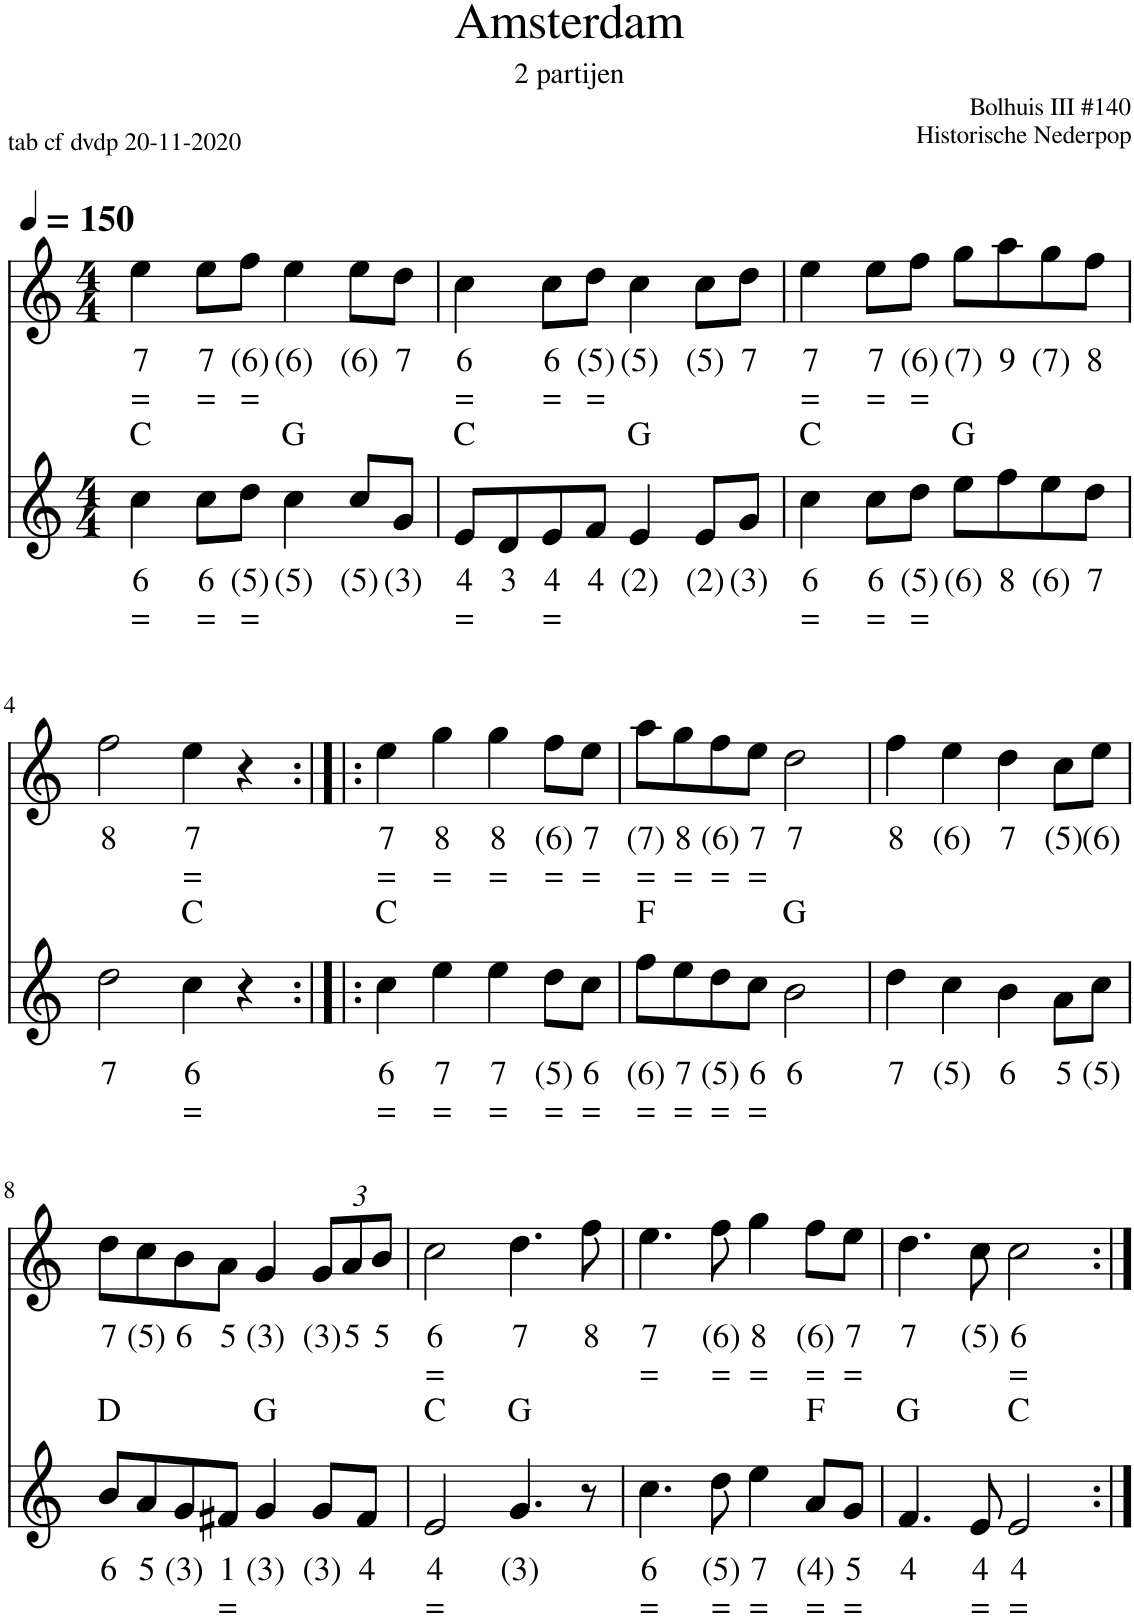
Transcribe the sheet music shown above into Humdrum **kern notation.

**kern	**text	**text	**kern	**text	**text	**text
*part2	*part2	*part2	*part1	*part1	*part1	*part1
*staff2	*staff2	*staff2	*staff1	*staff1	*staff1	*staff1
*I"Stem	*	*	*I"Piano	*	*	*
*clefG2	*	*	*clefG2	*	*	*
*k[]	*	*	*k[]	*	*	*
*M4/4	*	*	*M4/4	*	*	*
*MM150	*	*	*MM150	*	*	*
=1	=1	=1	=1	=1	=1	=1
!	!LO:LY:b	!LO:LY:b	!	!LO:LY:b	!LO:LY:b	!LO:LY:b
4cc\	6	=	4ee\	7	=	C
!	!LO:LY:b	!LO:LY:b	!	!LO:LY:b	!LO:LY:b	!
8cc\L	6	=	8ee\L	7	=	.
!	!LO:LY:b	!LO:LY:b	!	!LO:LY:b	!LO:LY:b	!
8dd\J	(5)	=	8ff\J	(6)	=	.
!	!LO:LY:b	!	!	!LO:LY:b	!	!LO:LY:b
4cc\	(5)	.	4ee\	(6)	.	G
!	!LO:LY:b	!	!	!LO:LY:b	!	!
8cc/L	(5)	.	8ee\L	(6)	.	.
!	!LO:LY:b	!	!	!LO:LY:b	!	!
8g/J	(3)	.	8dd\J	7	.	.
=2	=2	=2	=2	=2	=2	=2
!	!LO:LY:b	!LO:LY:b	!	!LO:LY:b	!LO:LY:b	!LO:LY:b
8e/L	4	=	4cc\	6	=	C
!	!LO:LY:b	!	!	!	!	!
8d/	3	.	.	.	.	.
!	!LO:LY:b	!LO:LY:b	!	!LO:LY:b	!LO:LY:b	!
8e/	4	=	8cc\L	6	=	.
!	!LO:LY:b	!	!	!LO:LY:b	!LO:LY:b	!
8f/J	4	.	8dd\J	(5)	=	.
!	!LO:LY:b	!	!	!LO:LY:b	!	!LO:LY:b
4e/	(2)	.	4cc\	(5)	.	G
!	!LO:LY:b	!	!	!LO:LY:b	!	!
8e/L	(2)	.	8cc\L	(5)	.	.
!	!LO:LY:b	!	!	!LO:LY:b	!	!
8g/J	(3)	.	8dd\J	7	.	.
=3	=3	=3	=3	=3	=3	=3
!	!LO:LY:b	!LO:LY:b	!	!LO:LY:b	!LO:LY:b	!LO:LY:b
4cc\	6	=	4ee\	7	=	C
!	!LO:LY:b	!LO:LY:b	!	!LO:LY:b	!LO:LY:b	!
8cc\L	6	=	8ee\L	7	=	.
!	!LO:LY:b	!LO:LY:b	!	!LO:LY:b	!LO:LY:b	!
8dd\J	(5)	=	8ff\J	(6)	=	.
!	!LO:LY:b	!	!	!LO:LY:b	!	!LO:LY:b
8ee\L	(6)	.	8gg\L	(7)	.	G
!	!LO:LY:b	!	!	!LO:LY:b	!	!
8ff\	8	.	8aa\	9	.	.
!	!LO:LY:b	!	!	!LO:LY:b	!	!
8ee\	(6)	.	8gg\	(7)	.	.
!	!LO:LY:b	!	!	!LO:LY:b	!	!
8dd\J	7	.	8ff\J	8	.	.
!!LO:LB:g=z
=4	=4	=4	=4	=4	=4	=4
!	!LO:LY:b	!	!	!LO:LY:b	!	!
2dd\	7	.	2ff\	8	.	.
!	!LO:LY:b	!LO:LY:b	!	!LO:LY:b	!LO:LY:b	!LO:LY:b
4cc\	6	=	4ee\	7	=	C
4r	.	.	4r	.	.	.
=5:|!|:	=5:|!|:	=5:|!|:	=5:|!|:	=5:|!|:	=5:|!|:	=5:|!|:
!	!LO:LY:b	!LO:LY:b	!	!LO:LY:b	!LO:LY:b	!LO:LY:b
4cc\	6	=	4ee\	7	=	C
!	!LO:LY:b	!LO:LY:b	!	!LO:LY:b	!LO:LY:b	!
4ee\	7	=	4gg\	8	=	.
!	!LO:LY:b	!LO:LY:b	!	!LO:LY:b	!LO:LY:b	!
4ee\	7	=	4gg\	8	=	.
!	!LO:LY:b	!LO:LY:b	!	!LO:LY:b	!LO:LY:b	!
8dd\L	(5)	=	8ff\L	(6)	=	.
!	!LO:LY:b	!LO:LY:b	!	!LO:LY:b	!LO:LY:b	!
8cc\J	6	=	8ee\J	7	=	.
=6	=6	=6	=6	=6	=6	=6
!	!LO:LY:b	!LO:LY:b	!	!LO:LY:b	!LO:LY:b	!LO:LY:b
8ff\L	(6)	=	8aa\L	(7)	=	F
!	!LO:LY:b	!LO:LY:b	!	!LO:LY:b	!LO:LY:b	!
8ee\	7	=	8gg\	8	=	.
!	!LO:LY:b	!LO:LY:b	!	!LO:LY:b	!LO:LY:b	!
8dd\	(5)	=	8ff\	(6)	=	.
!	!LO:LY:b	!LO:LY:b	!	!LO:LY:b	!LO:LY:b	!
8cc\J	6	=	8ee\J	7	=	.
!	!LO:LY:b	!	!	!LO:LY:b	!	!LO:LY:b
2b\	6	.	2dd\	7	.	G
=7	=7	=7	=7	=7	=7	=7
!	!LO:LY:b	!	!	!LO:LY:b	!	!
4dd\	7	.	4ff\	8	.	.
!	!LO:LY:b	!	!	!LO:LY:b	!	!
4cc\	(5)	.	4ee\	(6)	.	.
!	!LO:LY:b	!	!	!LO:LY:b	!	!
4b\	6	.	4dd\	7	.	.
!	!LO:LY:b	!	!	!LO:LY:b	!	!
8a\L	5	.	8cc\L	(5)	.	.
!	!LO:LY:b	!	!	!LO:LY:b	!	!
8cc\J	(5)	.	8ee\J	(6)	.	.
!!LO:LB:g=z
=8	=8	=8	=8	=8	=8	=8
!	!LO:LY:b	!	!	!LO:LY:b	!	!LO:LY:b
8b/L	6	.	8dd\L	7	.	D
!	!LO:LY:b	!	!	!LO:LY:b	!	!
8a/	5	.	8cc\	(5)	.	.
!	!LO:LY:b	!	!	!LO:LY:b	!	!
8g/	(3)	.	8b\	6	.	.
!	!LO:LY:b	!LO:LY:b	!	!LO:LY:b	!	!
8f#X/J	1	=	8a\J	5	.	.
!	!LO:LY:b	!	!	!LO:LY:b	!	!LO:LY:b
4g/	(3)	.	4g/	(3)	.	G
!	!LO:LY:b	!	!	!	!	!
*	*	*	*Xbrackettup	*	*	*
!	!	!	!	!LO:LY:b	!	!
8g/L	(3)	.	12g/L	(3)	.	.
!	!	!	!	!LO:LY:b	!	!
.	.	.	12a/	5	.	.
!	!LO:LY:b	!	!	!	!	!
8f#/J	4	.	.	.	.	.
!	!	!	!	!LO:LY:b	!	!
.	.	.	12b/J	5	.	.
=9	=9	=9	=9	=9	=9	=9
!	!LO:LY:b	!LO:LY:b	!	!LO:LY:b	!LO:LY:b	!LO:LY:b
2e/	4	=	2cc\	6	=	C
!	!LO:LY:b	!	!	!LO:LY:b	!	!LO:LY:b
4.g/	(3)	.	4.dd\	7	.	G
!	!	!	!	!LO:LY:b	!	!
8r	.	.	8ff\	8	.	.
=10	=10	=10	=10	=10	=10	=10
!	!LO:LY:b	!LO:LY:b	!	!LO:LY:b	!LO:LY:b	!
4.cc\	6	=	4.ee\	7	=	.
!	!LO:LY:b	!LO:LY:b	!	!LO:LY:b	!LO:LY:b	!
8dd\	(5)	=	8ff\	(6)	=	.
!	!LO:LY:b	!LO:LY:b	!	!LO:LY:b	!LO:LY:b	!
4ee\	7	=	4gg\	8	=	.
!	!LO:LY:b	!LO:LY:b	!	!LO:LY:b	!LO:LY:b	!LO:LY:b
8a/L	(4)	=	8ff\L	(6)	=	F
!	!LO:LY:b	!LO:LY:b	!	!LO:LY:b	!LO:LY:b	!
8g/J	5	=	8ee\J	7	=	.
=11	=11	=11	=11	=11	=11	=11
!	!LO:LY:b	!	!	!LO:LY:b	!	!LO:LY:b
4.f/	4	.	4.dd\	7	.	G
!	!LO:LY:b	!LO:LY:b	!	!LO:LY:b	!	!
8e/	4	=	8cc\	(5)	.	.
!	!LO:LY:b	!LO:LY:b	!	!LO:LY:b	!LO:LY:b	!LO:LY:b
2e/	4	=	2cc\	6	=	C
=:|!	=:|!	=:|!	=:|!	=:|!	=:|!	=:|!
*-	*-	*-	*-	*-	*-	*-
